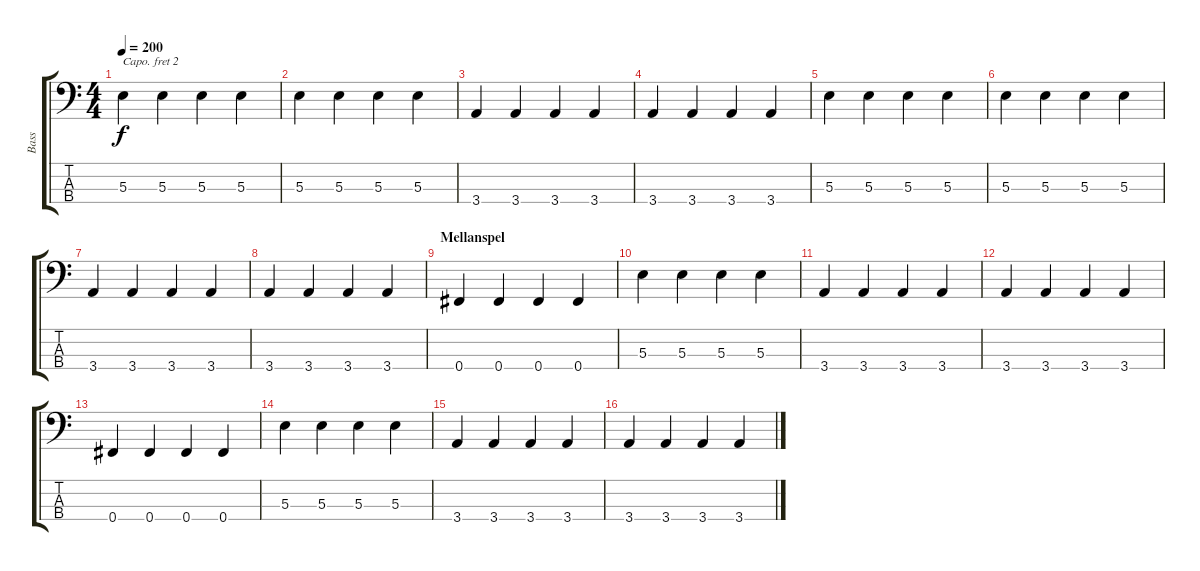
\track ("Bass" "Bass") {instrument electricbasspick}
\staff {score tabs}
\capo 2
\tuning (G2 D2 A1 E1) {hide}
\ts (4 4)
\tempo 200
\clef f4
\ks c
5.3.4{dy f} 5.3.4 5.3.4 5.3.4 |
5.3.4 5.3.4 5.3.4 5.3.4 |
3.4.4 3.4.4 3.4.4 3.4.4 |
3.4.4 3.4.4 3.4.4 3.4.4 |
5.3.4 5.3.4 5.3.4 5.3.4 |
5.3.4 5.3.4 5.3.4 5.3.4 |
3.4.4 3.4.4 3.4.4 3.4.4 |
3.4.4 3.4.4 3.4.4 3.4.4 |
\section ("" "Mellanspel")
0.4.4 0.4.4 0.4.4 0.4.4 |
5.3.4 5.3.4 5.3.4 5.3.4 |
3.4.4 3.4.4 3.4.4 3.4.4 |
3.4.4 3.4.4 3.4.4 3.4.4 |
0.4.4 0.4.4 0.4.4 0.4.4 |
5.3.4 5.3.4 5.3.4 5.3.4 |
3.4.4 3.4.4 3.4.4 3.4.4 |
3.4.4 3.4.4 3.4.4 3.4.4
